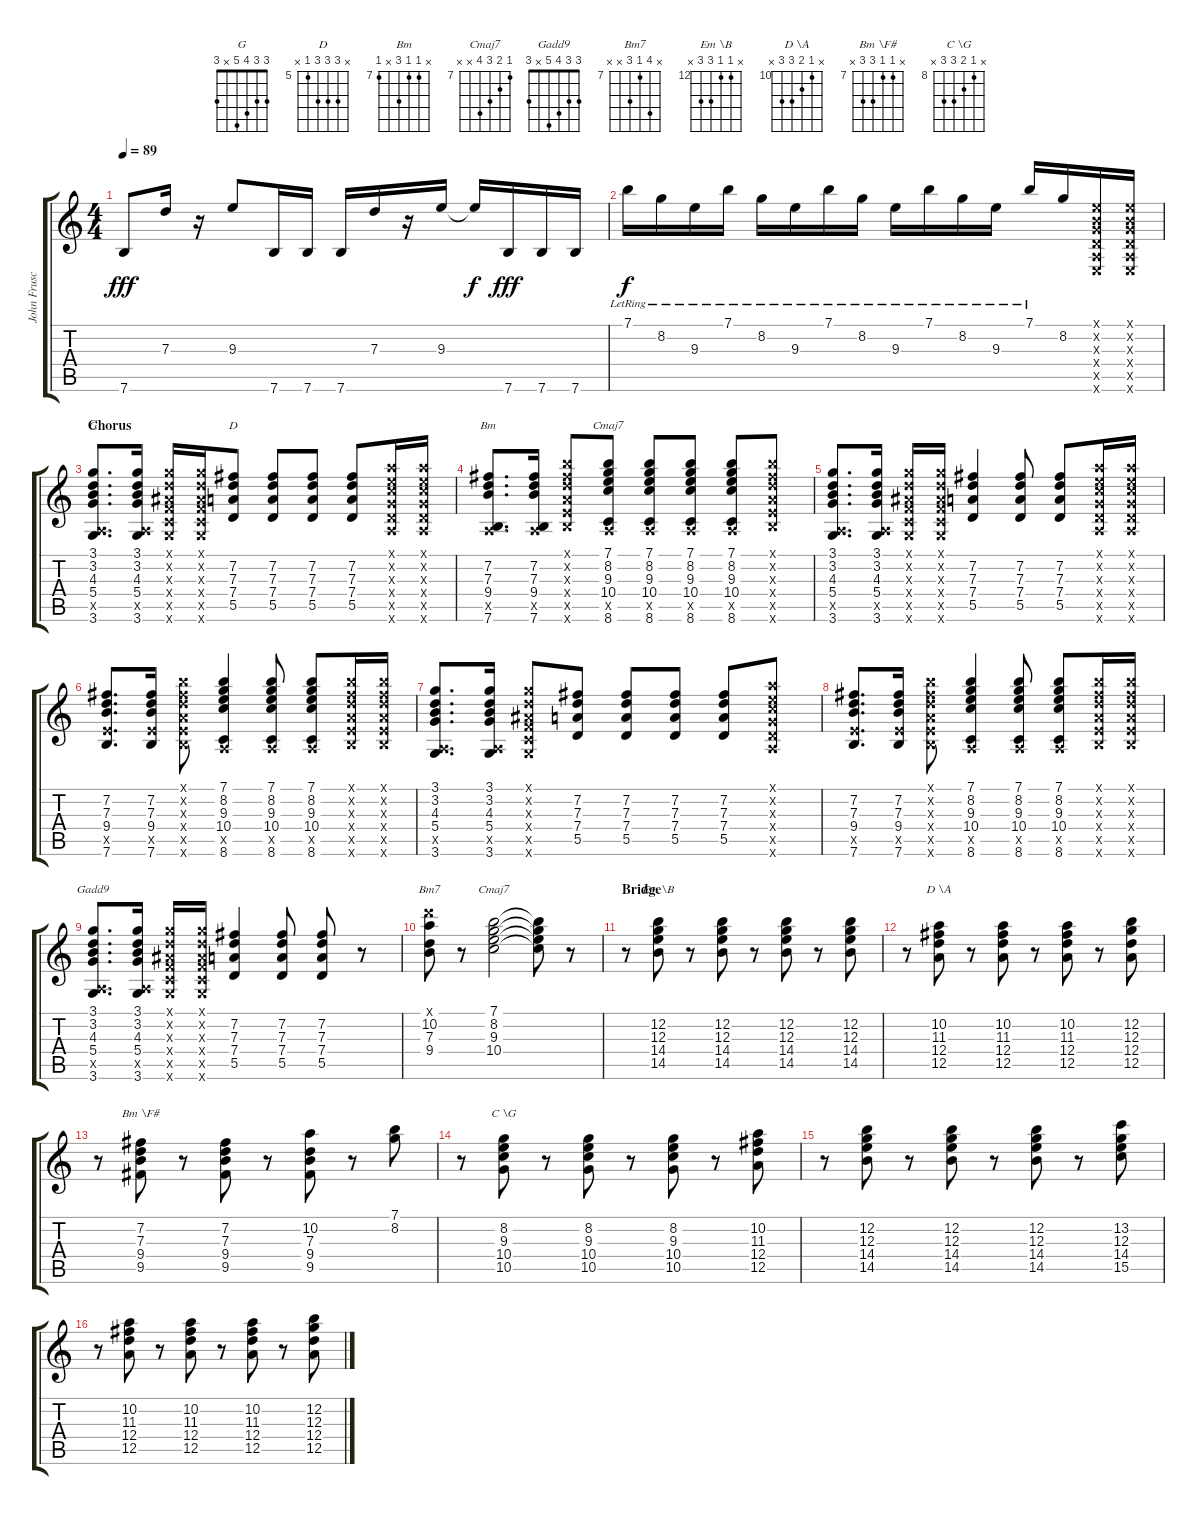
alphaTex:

\track ("John Frusciante" "John Frusc") {instrument overdrivenguitar}
\staff {score tabs}
\tuning (E4 B3 G3 D3 A2 E2) {hide}
\chord ("G" 3 3 4 5 x 3)
\chord ("D" x 7 7 7 5 x) {firstfret 5}
\chord ("Bm" x 7 7 9 x 7) {firstfret 7}
\chord ("Cmaj7" 7 8 9 10 x 8) {firstfret 7}
\chord ("Gadd9" 3 3 4 5 x 3)
\chord ("Bm7" x 10 7 9 x x) {firstfret 7}
\chord ("Cmaj7" 7 8 9 10 x x) {firstfret 7}
\chord ("Em \\B" x 12 12 14 14 x) {firstfret 12}
\chord ("D \\A" x 10 11 12 12 x) {firstfret 10}
\chord ("Bm \\F#" x 7 7 9 9 x) {firstfret 7}
\chord ("C \\G" x 8 9 10 10 x) {firstfret 8}
\ts (4 4)
\tempo 89
\clef g2
\ks c
7.6.8{dy fff} 7.3.16 r.16 9.3.8 7.6.16 7.6.16 7.6.16 7.3.16 r.16 9.3.16 9.3{t}.16{dy f} 7.6.16{dy fff} 7.6.16 7.6.16 |
7.1{lr}.16{dy f} 8.2{lr}.16 9.3{lr}.16 7.1{lr}.16 8.2{lr}.16 9.3{lr}.16 7.1{lr}.16 8.2{lr}.16 9.3{lr}.16 7.1{lr}.16 8.2{lr}.16 9.3{lr}.16 7.1{lr}.16 8.2.16 (0.1{x} 0.2{x} 0.3{x} 0.4{x} 0.5{x} 0.6{x}).16 (0.1{x} 0.2{x} 0.3{x} 0.4{x} 0.5{x} 0.6{x}).16 |
\section ("" "Chorus")
(3.1 3.2 4.3 5.4 0.5{x} 3.6).8{d ch "G"} (3.1 3.2 4.3 5.4 0.5{x} 3.6).16 (3.1{x} 3.2{x} 3.3{x} 3.4{x} 3.5{x} 3.6{x}).16 (3.1{x} 3.2{x} 3.3{x} 3.4{x} 3.5{x} 3.6{x}).16 (7.2 7.3 7.4 5.5).8{ch "D"} (7.2 7.3 7.4 5.5).8 (7.2 7.3 7.4 5.5).8 (7.2 7.3 7.4 5.5).8 (5.1{x} 5.2{x} 5.3{x} 5.4{x} 5.5{x} 5.6{x}).16 (5.1{x} 5.2{x} 5.3{x} 5.4{x} 5.5{x} 5.6{x}).16 |
(7.2 7.3 9.4 0.5{x} 7.6).8{d ch "Bm"} (7.2 7.3 9.4 0.5{x} 7.6).16 (7.1{x} 7.2{x} 7.3{x} 7.4{x} 7.5{x} 7.6{x}).8 (7.1 8.2 9.3 10.4 0.5{x} 8.6).8{ch "Cmaj7"} (7.1 8.2 9.3 10.4 0.5{x} 8.6).8 (7.1 8.2 9.3 10.4 0.5{x} 8.6).8 (7.1 8.2 9.3 10.4 0.5{x} 8.6).8 (7.1{x} 7.2{x} 7.3{x} 7.4{x} 7.5{x} 7.6{x}).8 |
(3.1 3.2 4.3 5.4 0.5{x} 3.6).8{d} (3.1 3.2 4.3 5.4 0.5{x} 3.6).16 (3.1{x} 3.2{x} 3.3{x} 3.4{x} 3.5{x} 3.6{x}).16 (3.1{x} 3.2{x} 3.3{x} 3.4{x} 3.5{x} 3.6{x}).16 (7.2 7.3 7.4 5.5).4 (7.2 7.3 7.4 5.5).8 (7.2 7.3 7.4 5.5).8 (5.1{x} 5.2{x} 5.3{x} 5.4{x} 5.5{x} 5.6{x}).16 (5.1{x} 5.2{x} 5.3{x} 5.4{x} 5.5{x} 5.6{x}).16 |
(7.2 7.3 9.4 7.5{x} 7.6).8{d} (7.2 7.3 9.4 7.5{x} 7.6).16 (7.1{x} 7.2{x} 7.3{x} 7.4{x} 7.5{x} 7.6{x}).8 (7.1 8.2 9.3 10.4 0.5{x} 8.6).4 (7.1 8.2 9.3 10.4 0.5{x} 8.6).8 (7.1 8.2 9.3 10.4 0.5{x} 8.6).8 (7.1{x} 7.2{x} 7.3{x} 7.4{x} 7.5{x} 7.6{x}).16 (7.1{x} 7.2{x} 7.3{x} 7.4{x} 7.5{x} 7.6{x}).16 |
(3.1 3.2 4.3 5.4 0.5{x} 3.6).8{d} (3.1 3.2 4.3 5.4 0.5{x} 3.6).16 (3.1{x} 3.2{x} 3.3{x} 3.4{x} 3.5{x} 3.6{x}).8 (7.2 7.3 7.4 5.5).8 (7.2 7.3 7.4 5.5).8 (7.2 7.3 7.4 5.5).8 (7.2 7.3 7.4 5.5).8 (5.1{x} 5.2{x} 5.3{x} 5.4{x} 5.5{x} 5.6{x}).8 |
(7.2 7.3 9.4 7.5{x} 7.6).8{d} (7.2 7.3 9.4 7.5{x} 7.6).16 (7.1{x} 7.2{x} 7.3{x} 7.4{x} 7.5{x} 7.6{x}).8 (7.1 8.2 9.3 10.4 0.5{x} 8.6).4 (7.1 8.2 9.3 10.4 0.5{x} 8.6).8 (7.1 8.2 9.3 10.4 0.5{x} 8.6).8 (7.1{x} 7.2{x} 7.3{x} 7.4{x} 7.5{x} 7.6{x}).16 (7.1{x} 7.2{x} 7.3{x} 7.4{x} 7.5{x} 7.6{x}).16 |
(3.1 3.2 4.3 5.4 0.5{x} 3.6).8{d ch "Gadd9"} (3.1 3.2 4.3 5.4 0.5{x} 3.6).16 (3.1{x} 3.2{x} 3.3{x} 3.4{x} 3.5{x} 3.6{x}).16 (3.1{x} 3.2{x} 3.3{x} 3.4{x} 3.5{x} 3.6{x}).16 (7.2 7.3 7.4 5.5).4 (7.2 7.3 7.4 5.5).8 (7.2 7.3 7.4 5.5).8 r.8 |
(10.1{x} 10.2 7.3 9.4).8{ch "Bm7"} r.8 (7.1 8.2 9.3 10.4).2{ch "Cmaj7"} (7.1{t} 8.2{t} 9.3{t} 10.4{t}).8 r.8 |
\section ("" "Bridge")
r.8 (12.2 12.3 14.4 14.5).8{ch "Em \\B"} r.8 (12.2 12.3 14.4 14.5).8 r.8 (12.2 12.3 14.4 14.5).8 r.8 (12.2 12.3 14.4 14.5).8 |
r.8 (10.2 11.3 12.4 12.5).8{ch "D \\A"} r.8 (10.2 11.3 12.4 12.5).8 r.8 (10.2 11.3 12.4 12.5).8 r.8 (12.2 12.3 12.4 12.5).8 |
r.8 (7.2 7.3 9.4 9.5).8{ch "Bm \\F#"} r.8 (7.2 7.3 9.4 9.5).8 r.8 (10.2 7.3 9.4 9.5).8 r.8 (7.1 8.2).8 |
r.8 (8.2 9.3 10.4 10.5).8{ch "C \\G"} r.8 (8.2 9.3 10.4 10.5).8 r.8 (8.2 9.3 10.4 10.5).8 r.8 (10.2 11.3 12.4 12.5).8 |
r.8 (12.2 12.3 14.4 14.5).8 r.8 (12.2 12.3 14.4 14.5).8 r.8 (12.2 12.3 14.4 14.5).8 r.8 (13.2 12.3 14.4 15.5).8 |
r.8 (10.2 11.3 12.4 12.5).8 r.8 (10.2 11.3 12.4 12.5).8 r.8 (10.2 11.3 12.4 12.5).8 r.8 (12.2 12.3 12.4 12.5).8
